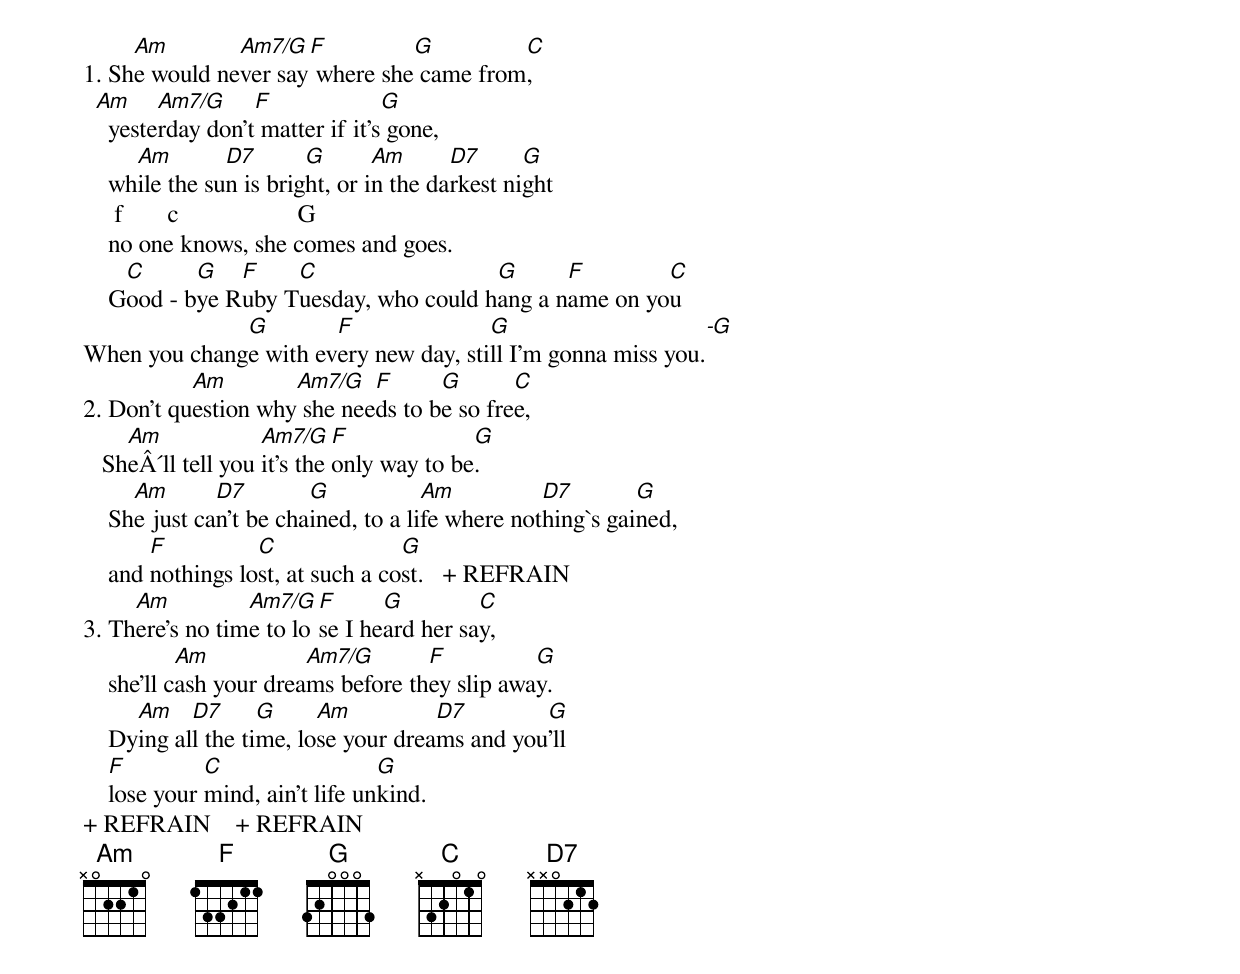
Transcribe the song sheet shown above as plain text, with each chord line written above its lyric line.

     Am        Am7/G  F         G         C
1. She would never say where she came from,
  Am     Am7/G     F              G
    yesterday don't matter if it's gone,
      Am        D7       G       Am      D7      G
    while the sun is bright, or in the darkest night
     f       c                   G
    no one knows, she comes and goes.
     C      G   F    C                  G      F        C
    Good - bye Ruby Tuesday, who could hang a name on you
              G        F               G                      -G
When you change with every new day, still I'm gonna miss you.
           Am        Am7/G   F      G       C
2. Don't question why she needs to be so free,
     Am             Am7/G    F             G
   SheÂ´ll tell you it's the only way to be.
      Am       D7        G            Am          D7        G
    She just can't be chained, to a life where nothing`s gained,
        F          C               G
    and nothings lost, at such a cost.   + REFRAIN
     Am          Am7/G  F      G         C
3. There's no time to lose I heard her say,
            Am           Am7/G       F          G
    she'll cash your dreams before they slip away.
      Am    D7      G     Am          D7        G
    Dying all the time, lose your dreams and you'll
    F         C                  G
    lose your mind, ain't life unkind.
+ REFRAIN    + REFRAIN
